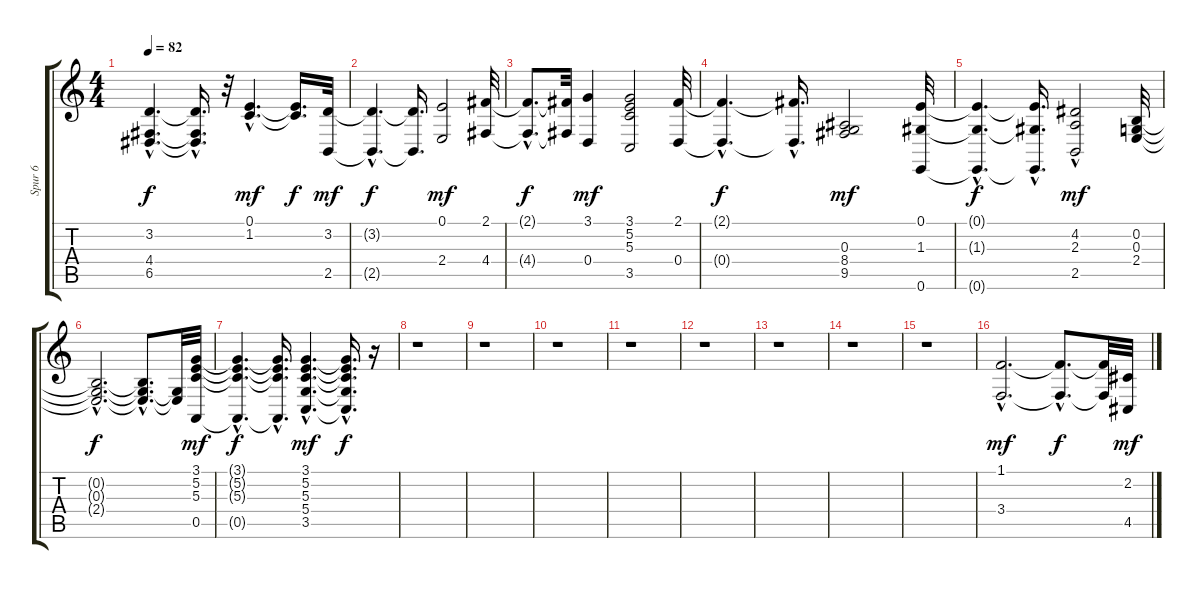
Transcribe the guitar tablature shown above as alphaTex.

\track ("Spur 6" "Spur 6") {instrument synthvoice}
\staff {score tabs}
\tuning (E4 B3 G3 D3 A2 E2) {hide}
\ts (4 4)
\tempo 82
\clef g2
\ks c
(3.2{hac t} 4.4{hac t} 6.5{hac t}).4{d dy f} (3.2{hac t} 4.4{hac t} 6.5{hac t}).16{d} r.32 (0.1{hac} 1.2{hac}).4{d dy mf} (0.1{t} 1.2{t}).16{d dy f} (3.2 2.5).32{dy mf} |
(3.2{hac t} 2.5{hac t}).4{d dy f} (3.2{t} 2.5{t}).16{d} (0.1 2.4).2{dy mf} (2.1 4.4).32 |
(2.1{hac t} 4.4{hac t}).8{d dy f} (2.1{t} 4.4{t}).32 (3.1 0.4).4{dy mf} (3.1 5.2 5.3 3.5).2 (2.1 0.4).32 |
(2.1{hac t} 0.4{hac t}).4{d dy f} (2.1{t} 0.4{hac t}).16{d} (0.3 8.4 9.5).2{dy mf} (0.1 1.3 0.6).32 |
(0.1{hac t} 1.3{hac t} 0.6{hac t}).4{d dy f} (0.1{hac t} 1.3{t} 0.6{t}).16{d} (4.2 2.3{hac} 2.5).2{dy mf} (0.2 0.3 2.4).32 |
(0.2{hac t} 0.3{hac t} 2.4{hac t}).2{d dy f} (0.2{t} 0.3{hac t} 2.4{hac t}).8{d} (0.3{t} 2.4{t}).32 (3.1 5.2 5.3 0.5).32{dy mf} |
(3.1{hac t} 5.2{hac t} 5.3{hac t} 0.5{hac t}).4{d dy f} (3.1{t} 5.2{t} 5.3{t} 0.5{hac t}).16{d} (3.1{hac} 5.2{hac} 5.3{hac} 5.4{hac} 3.5{hac}).4{d dy mf} (3.1{hac t} 5.2{hac t} 5.3{hac t} 5.4{hac t} 3.5{hac t}).16{d dy f} r.16 |
r.1 |
r.1 |
r.1 |
r.1 |
r.1 |
r.1 |
r.1 |
r.1 |
(1.1{hac} 3.4{hac}).2{d dy mf} (1.1{hac t} 3.4{hac t}).8{d dy f} (1.1{t} 3.4{t}).32 (2.2 4.5).32{dy mf}
